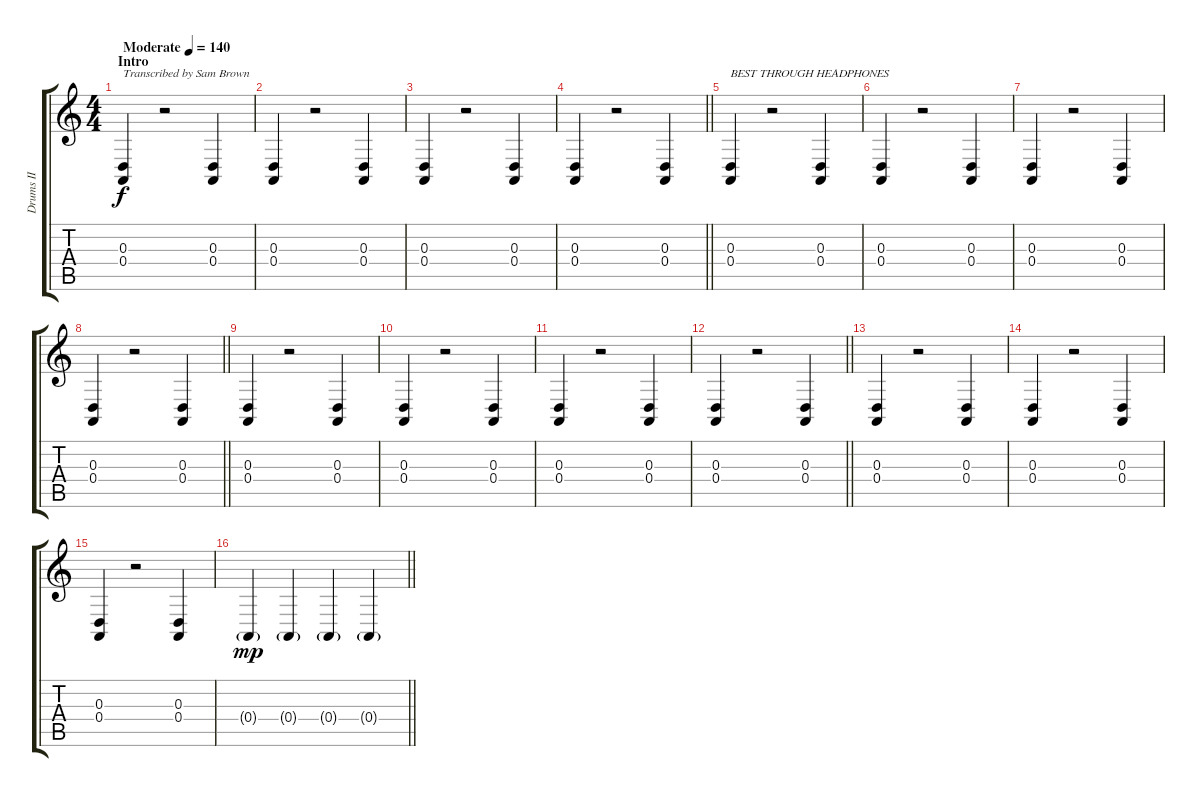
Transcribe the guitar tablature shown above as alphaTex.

\track ("Drums II" "Drums II") {instrument taikodrum}
\staff {score tabs}
\tuning (B3 Gb3 D3 A2 E2 B1) {hide}
\ts (4 4)
\section ("" "Intro")
\tempo (140 "Moderate")
\clef g2
\ks c
(0.3 0.4).4{txt "Transcribed by Sam Brown" dy f instrument taikodrum} r.2 (0.3 0.4).4 |
(0.3 0.4).4 r.2 (0.3 0.4).4 |
(0.3 0.4).4 r.2 (0.3 0.4).4 |
\barLineRight lightlight
(0.3 0.4).4 r.2 (0.3 0.4).4 |
\section ("" "")
(0.3 0.4).4{txt "BEST THROUGH HEADPHONES"} r.2 (0.3 0.4).4 |
(0.3 0.4).4 r.2 (0.3 0.4).4 |
(0.3 0.4).4 r.2 (0.3 0.4).4 |
\barLineRight lightlight
(0.3 0.4).4 r.2 (0.3 0.4).4 |
\section ("" "")
(0.3 0.4).4 r.2 (0.3 0.4).4 |
(0.3 0.4).4 r.2 (0.3 0.4).4 |
(0.3 0.4).4 r.2 (0.3 0.4).4 |
\barLineRight lightlight
(0.3 0.4).4 r.2 (0.3 0.4).4 |
\section ("" "")
(0.3 0.4).4 r.2 (0.3 0.4).4 |
(0.3 0.4).4 r.2 (0.3 0.4).4 |
(0.3 0.4).4 r.2 (0.3 0.4).4 |
\barLineRight lightlight
0.4{g}.4{dy mp} 0.4{g}.4 0.4{g}.4 0.4{g}.4
